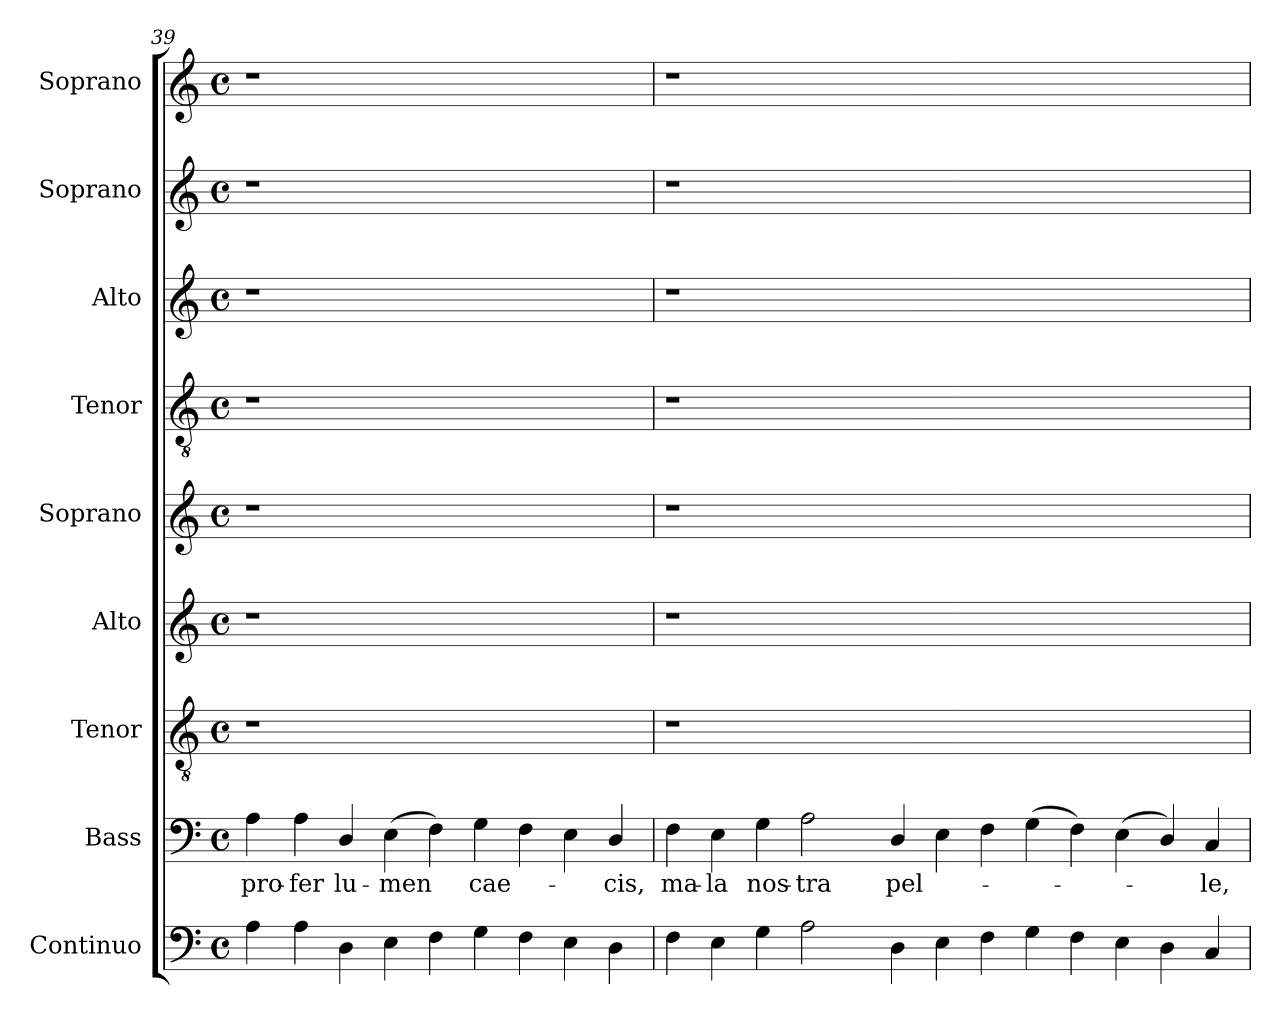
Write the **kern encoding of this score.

**kern	**kern	**text	**kern	**kern	**kern	**kern	**kern	**kern	**kern
*part9	*part8	*part8	*part7	*part6	*part5	*part4	*part3	*part2	*part1
*staff9	*staff8	*staff8	*staff7	*staff6	*staff5	*staff4	*staff3	*staff2	*staff1
*I"Continuo	*I"Bass	*	*I"Tenor	*I"Alto	*I"Soprano	*I"Tenor	*I"Alto	*I"Soprano	*I"Soprano
*I'Cont.	*I'B.	*	*I'T.	*I'A.	*I'S.	*I'T.	*I'A.	*I'S.	*I'S.
*clefF4	*clefF4	*	*clefGv2	*clefG2	*clefG2	*clefGv2	*clefG2	*clefG2	*clefG2
*	*	*	*ITrd7c12	*	*	*ITrd7c12	*	*	*
*k[]	*k[]	*	*k[]	*k[]	*k[]	*k[]	*k[]	*k[]	*k[]
*C:	*C:	*	*C:	*C:	*C:	*C:	*C:	*C:	*C:
*M4/4	*M4/4	*	*M4/4	*M4/4	*M4/4	*M4/4	*M4/4	*M4/4	*M4/4
*met(c)	*met(c)	*	*met(c)	*met(c)	*met(c)	*met(c)	*met(c)	*met(c)	*met(c)
=39	=39	=39	=39	=39	=39	=39	=39	=39	=39
!	!	!LO:LY:b:color=#000000	!LO:N:vis=1	!LO:N:vis=1	!LO:N:vis=1	!LO:N:vis=1	!LO:N:vis=1	!LO:N:vis=1	!LO:N:vis=1
4Ai\	4Ai\	pro-	1r	1r	1r	1r	1r	1r	1r
!	!	!LO:LY:b:color=#000000	!	!	!	!	!	!	!
4Ai\	4Ai\	-fer	.	.	.	.	.	.	.
!	!	!LO:LY:b:color=#000000	!	!	!	!	!	!	!
4Di\	4Di/	lu-	.	.	.	.	.	.	.
!	!	!LO:LY:b:color=#000000	!	!	!	!	!	!	!
4Ei\	(4Ei\	-men	.	.	.	.	.	.	.
4Fi\	4Fi\)	.	1ryy	1ryy	1ryy	1ryy	1ryy	1ryy	1ryy
!	!	!LO:LY:b:color=#000000	!	!	!	!	!	!	!
4Gi\	4Gi\	cae-	.	.	.	.	.	.	.
4Fi\	4Fi\	.	.	.	.	.	.	.	.
4Ei\	4Ei\	.	.	.	.	.	.	.	.
!	!	!LO:LY:b:color=#000000	!	!	!	!	!	!	!
4Di\	4Di/	-cis,	4ryy	4ryy	4ryy	4ryy	4ryy	4ryy	4ryy
!!LO:LB:g=z
=40	=40	=40	=40	=40	=40	=40	=40	=40	=40
!	!	!LO:LY:b:color=#000000	!LO:N:vis=1	!LO:N:vis=1	!LO:N:vis=1	!LO:N:vis=1	!LO:N:vis=1	!LO:N:vis=1	!LO:N:vis=1
4Fi\	4Fi\	ma-	1r	1r	1r	1r	1r	1r	1r
!	!	!LO:LY:b:color=#000000	!	!	!	!	!	!	!
4Ei\	4Ei\	-la	.	.	.	.	.	.	.
!	!	!LO:LY:b:color=#000000	!	!	!	!	!	!	!
4Gi\	4Gi\	nos-	.	.	.	.	.	.	.
!	!	!LO:LY:b:color=#000000	!	!	!	!	!	!	!
2Ai\	2Ai\	-tra	.	.	.	.	.	.	.
.	.	.	0ryy	0ryy	0ryy	0ryy	0ryy	0ryy	0ryy
!	!	!LO:LY:b:color=#000000	!	!	!	!	!	!	!
4Di\	4Di/	pel-	.	.	.	.	.	.	.
4Ei\	4Ei\	.	.	.	.	.	.	.	.
4Fi\	4Fi\	.	.	.	.	.	.	.	.
4Gi\	(4Gi\	.	.	.	.	.	.	.	.
4Fi\	4Fi\)	.	.	.	.	.	.	.	.
4Ei\	(4Ei\	.	.	.	.	.	.	.	.
4Di\	4Di/)	.	.	.	.	.	.	.	.
!	!	!LO:LY:b:color=#000000	!	!	!	!	!	!	!
4Ci/	4Ci/	-le,	4ryy	4ryy	4ryy	4ryy	4ryy	4ryy	4ryy
=	=	=	=	=	=	=	=	=	=
*-	*-	*-	*-	*-	*-	*-	*-	*-	*-
